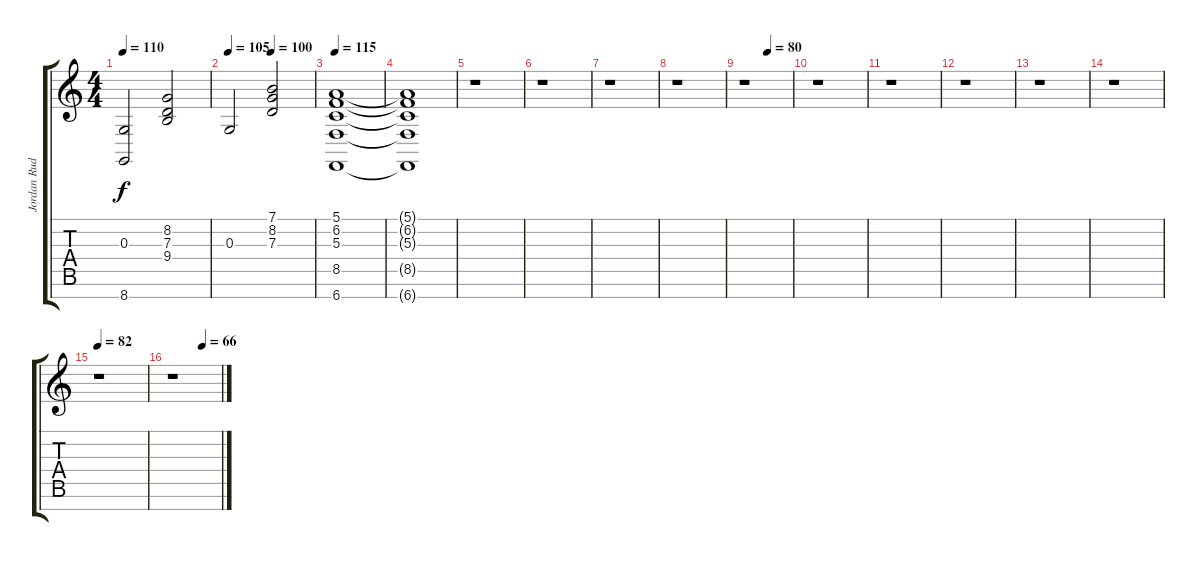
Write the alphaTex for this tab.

\track ("Jordan Rudess" "Jordan Rud") {instrument acousticgrandpiano}
\staff {score tabs}
\tuning (E4 B3 G3 D3 A2 E2 B1) {hide}
\ts (4 4)
\tempo 110
\clef g2
\ks c
(0.3 8.7).2{dy f} (8.2 7.3 9.4).2 |
\tempo 105
\tempo (100 0.5)
0.3.2 (7.1 8.2 7.3).2 |
\tempo 115
(5.1 6.2 5.3 8.5 6.7).1 |
(5.1{t} 6.2{t} 5.3{t} 8.5{t} 6.7{t}).1 |
r.1 |
r.1 |
r.1 |
r.1 |
\tempo (80 0.5)
r.1 |
r.1 |
r.1 |
r.1 |
r.1 |
r.1 |
\tempo 82
r.1 |
\tempo (66 0.625)
r.1
